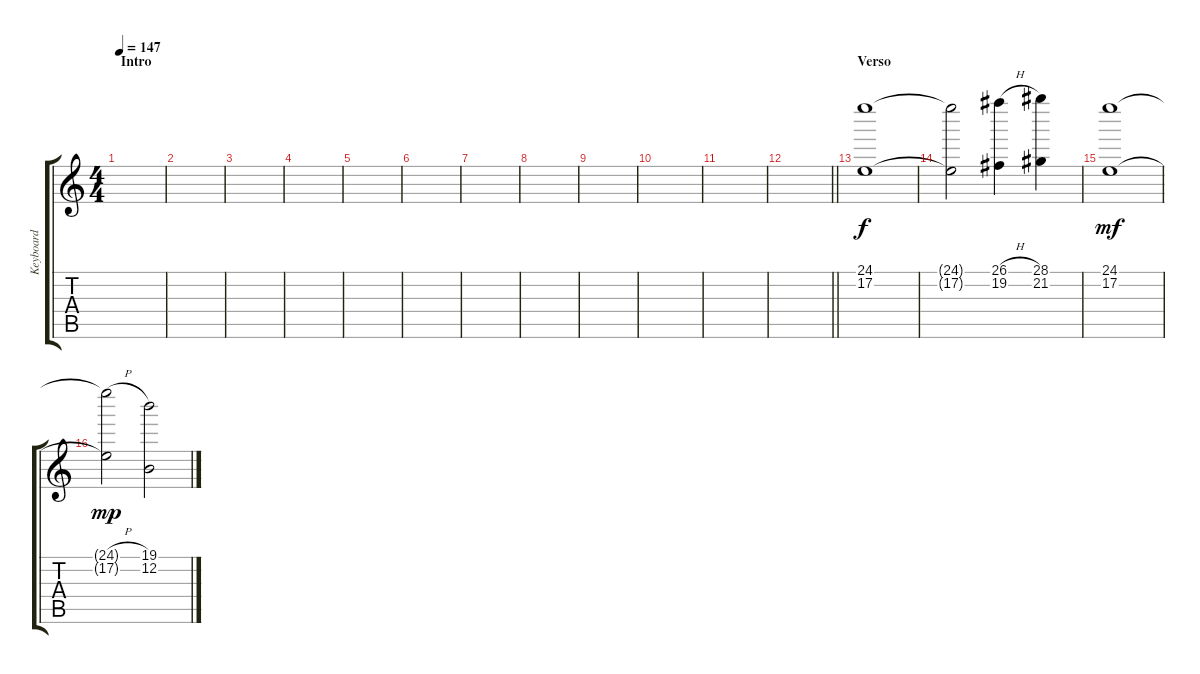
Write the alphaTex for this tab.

\track ("Keyboard" "Keyboard") {instrument stringensemble1}
\staff {score tabs}
\tuning (E5 B3 G3 D3 A2 E2) {hide}
\ts (4 4)
\section ("" "Intro")
\tempo 147
\clef g2
\ks c
|
|
|
|
|
|
|
|
|
|
|
\barLineRight lightlight
|
\section ("" "Verso")
(24.1 17.2).1{volume 12} |
(24.1{t} 17.2{t}).2 (26.1{h} 19.2).4{volume 13} (28.1 21.2).4 |
(24.1 17.2).1{dy mf} |
(24.1{h t} 17.2{t}).2{dy mp} (19.1 12.2).2
